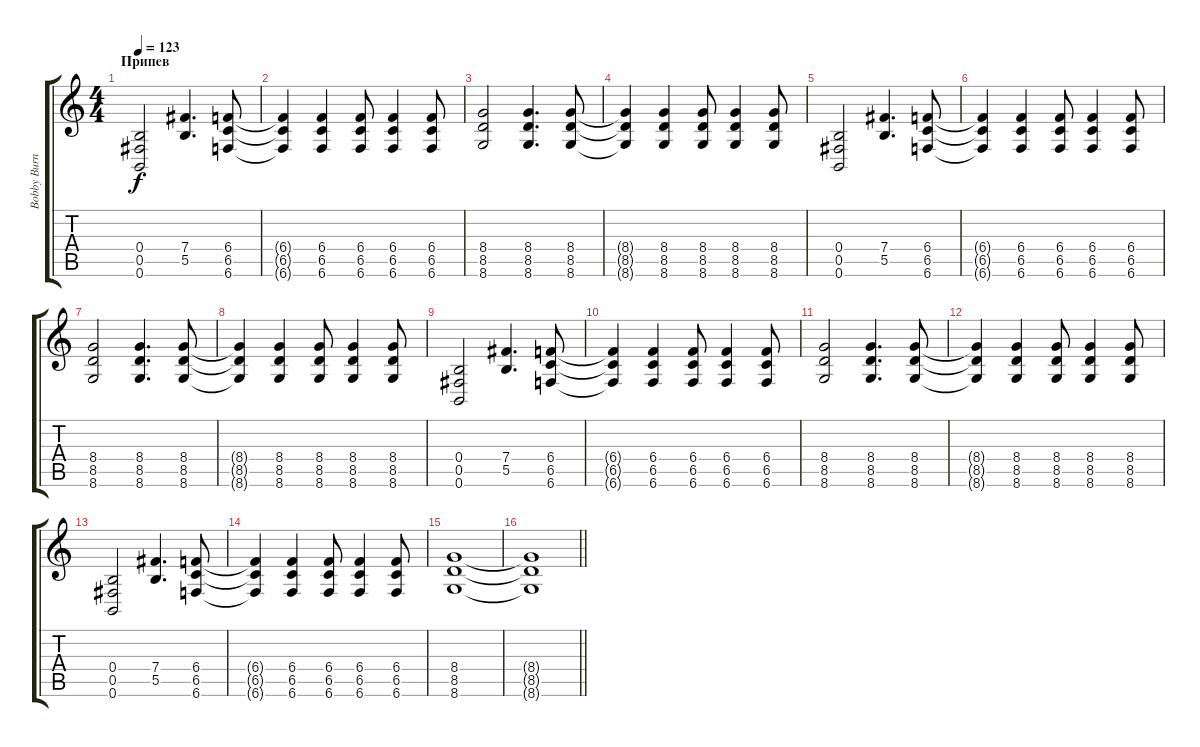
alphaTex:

\track ("Bobby Burns" "Bobby Burn") {instrument distortionguitar}
\staff {score tabs}
\tuning (Db4 Ab3 E3 B2 Gb2 B1) {hide}
\ts (4 4)
\section ("" "Припев")
\tempo 123
\clef g2
\ks c
(0.4 0.5 0.6).2{dy f} (7.4 5.5).4{d} (6.4 6.5 6.6).8 |
(6.4{t} 6.5{t} 6.6{t}).4 (6.4 6.5 6.6).4 (6.4 6.5 6.6).8 (6.4 6.5 6.6).4 (6.4 6.5 6.6).8 |
(8.4 8.5 8.6).2 (8.4 8.5 8.6).4{d} (8.4 8.5 8.6).8 |
(8.4{t} 8.5{t} 8.6{t}).4 (8.4 8.5 8.6).4 (8.4 8.5 8.6).8 (8.4 8.5 8.6).4 (8.4 8.5 8.6).8 |
(0.4 0.5 0.6).2 (7.4 5.5).4{d} (6.4 6.5 6.6).8 |
(6.4{t} 6.5{t} 6.6{t}).4 (6.4 6.5 6.6).4 (6.4 6.5 6.6).8 (6.4 6.5 6.6).4 (6.4 6.5 6.6).8 |
(8.4 8.5 8.6).2 (8.4 8.5 8.6).4{d} (8.4 8.5 8.6).8 |
(8.4{t} 8.5{t} 8.6{t}).4 (8.4 8.5 8.6).4 (8.4 8.5 8.6).8 (8.4 8.5 8.6).4 (8.4 8.5 8.6).8 |
(0.4 0.5 0.6).2 (7.4 5.5).4{d} (6.4 6.5 6.6).8 |
(6.4{t} 6.5{t} 6.6{t}).4 (6.4 6.5 6.6).4 (6.4 6.5 6.6).8 (6.4 6.5 6.6).4 (6.4 6.5 6.6).8 |
(8.4 8.5 8.6).2 (8.4 8.5 8.6).4{d} (8.4 8.5 8.6).8 |
(8.4{t} 8.5{t} 8.6{t}).4 (8.4 8.5 8.6).4 (8.4 8.5 8.6).8 (8.4 8.5 8.6).4 (8.4 8.5 8.6).8 |
(0.4 0.5 0.6).2 (7.4 5.5).4{d} (6.4 6.5 6.6).8 |
(6.4{t} 6.5{t} 6.6{t}).4 (6.4 6.5 6.6).4 (6.4 6.5 6.6).8 (6.4 6.5 6.6).4 (6.4 6.5 6.6).8 |
(8.4 8.5 8.6).1 |
\barLineRight lightlight
(8.4{t} 8.5{t} 8.6{t}).1
